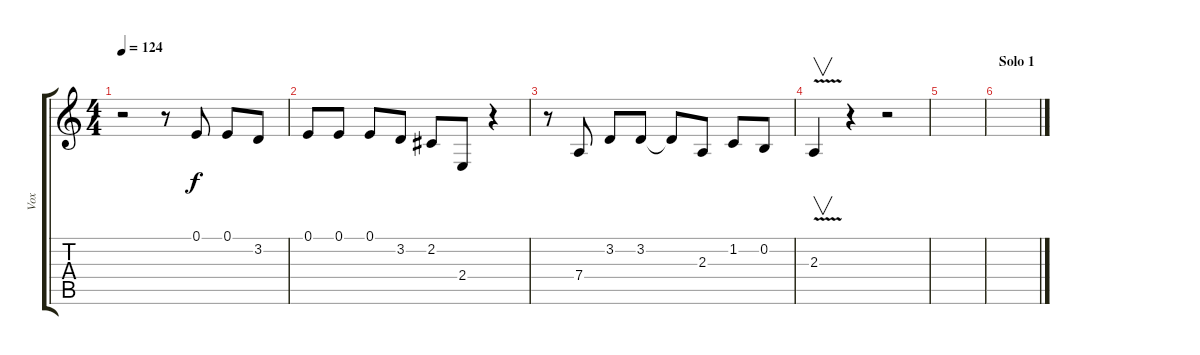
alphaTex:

\track ("Vox" "Vox") {instrument trumpet}
\staff {score tabs}
\tuning (E4 B3 G3 D3 A2 E2) {hide}
\ts (4 4)
\tempo 124
\clef g2
\ks c
r.2{dy f} r.8 0.1.8 0.1.8 3.2.8 |
0.1.8 0.1.8 0.1.8 3.2.8 2.2.8 2.4.8 r.4 |
r.8 7.4.8 3.2.8 3.2.8 3.2{t}.8 2.3.8 1.2.8 0.2.8 |
2.3{v}.4{v} r.4 r.2 |
|
\section ("" "Solo 1")
